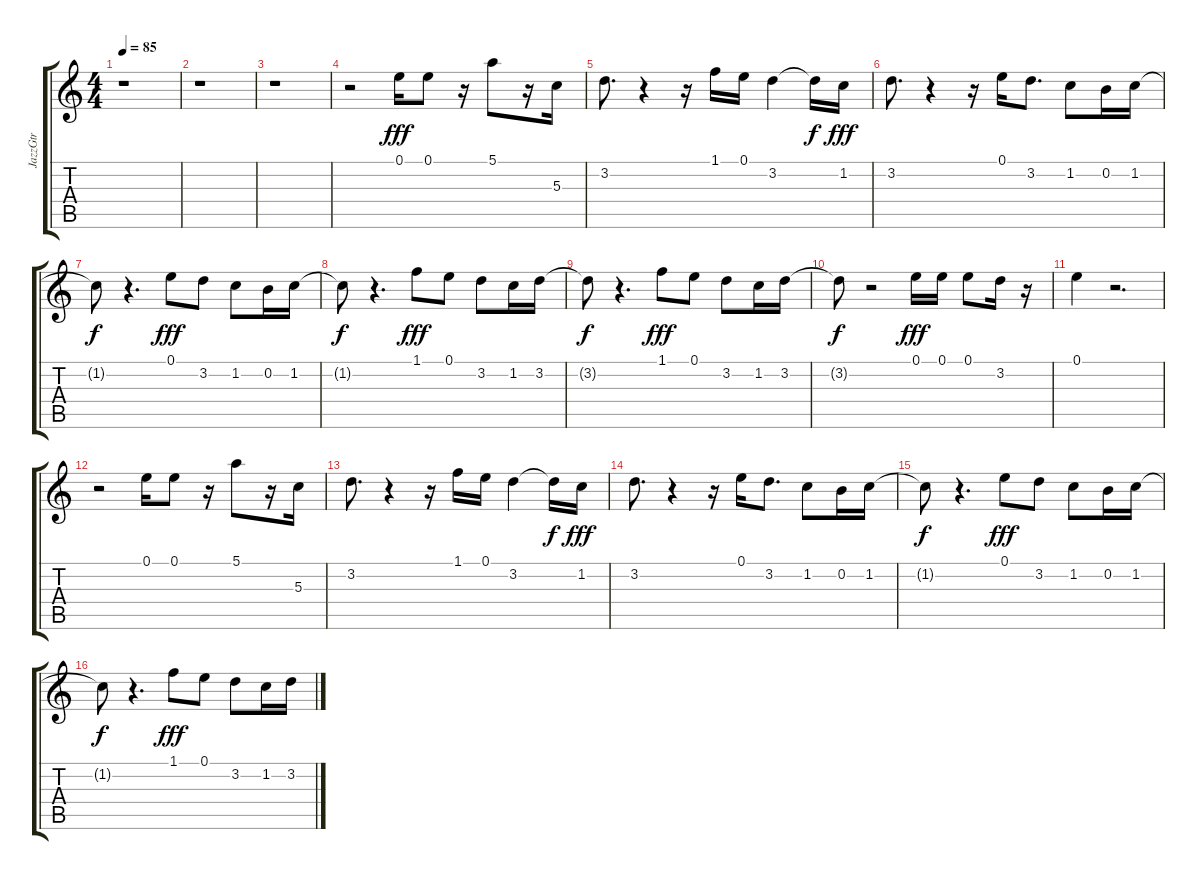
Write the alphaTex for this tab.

\track ("JazzGtr" "JazzGtr") {instrument electricguitarjazz}
\staff {score tabs}
\tuning (E4 B3 G3 D3 A2 E2) {hide}
\ts (4 4)
\tempo 85
\clef g2
\ks c
r.1{dy fff} |
r.1 |
r.1 |
r.2 0.1.16 0.1.8 r.16 5.1.8 r.16 5.3.16 |
3.2.8{d} r.4 r.16 1.1.16 0.1.16 3.2.4 3.2{t}.16{dy f} 1.2.16{dy fff} |
3.2.8{d} r.4 r.16 0.1.16 3.2.8{d} 1.2.8 0.2.16 1.2.16 |
1.2{t}.8{dy f} r.4{d} 0.1.8{dy fff} 3.2.8 1.2.8 0.2.16 1.2.16 |
1.2{t}.8{dy f} r.4{d} 1.1.8{dy fff} 0.1.8 3.2.8 1.2.16 3.2.16 |
3.2{t}.8{dy f} r.4{d} 1.1.8{dy fff} 0.1.8 3.2.8 1.2.16 3.2.16 |
3.2{t}.8{dy f} r.2 0.1.16{dy fff} 0.1.16 0.1.8 3.2.16 r.16 |
0.1.4 r.2{d} |
r.2 0.1.16 0.1.8 r.16 5.1.8 r.16 5.3.16 |
3.2.8{d} r.4 r.16 1.1.16 0.1.16 3.2.4 3.2{t}.16{dy f} 1.2.16{dy fff} |
3.2.8{d} r.4 r.16 0.1.16 3.2.8{d} 1.2.8 0.2.16 1.2.16 |
1.2{t}.8{dy f} r.4{d} 0.1.8{dy fff} 3.2.8 1.2.8 0.2.16 1.2.16 |
1.2{t}.8{dy f} r.4{d} 1.1.8{dy fff} 0.1.8 3.2.8 1.2.16 3.2.16
